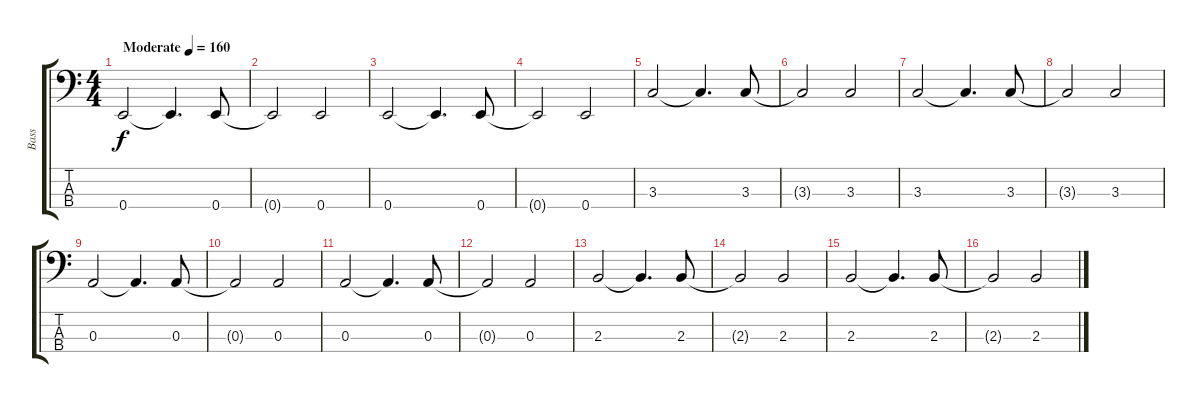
\track ("Bass" "Bass") {instrument electricbassfinger}
\staff {score tabs}
\tuning (G2 D2 A1 E1) {hide}
\ts (4 4)
\tempo (160 "Moderate")
\clef f4
\ks c
0.4.2{dy f instrument electricbassfinger} 0.4{t}.4{d} 0.4.8 |
0.4{t}.2 0.4.2 |
0.4.2 0.4{t}.4{d} 0.4.8 |
0.4{t}.2 0.4.2 |
3.3.2 3.3{t}.4{d} 3.3.8 |
3.3{t}.2 3.3.2 |
3.3.2 3.3{t}.4{d} 3.3.8 |
3.3{t}.2 3.3.2 |
0.3.2 0.3{t}.4{d} 0.3.8 |
0.3{t}.2 0.3.2 |
0.3.2 0.3{t}.4{d} 0.3.8 |
0.3{t}.2 0.3.2 |
2.3.2 2.3{t}.4{d} 2.3.8 |
2.3{t}.2 2.3.2 |
2.3.2 2.3{t}.4{d} 2.3.8 |
2.3{t}.2 2.3.2
